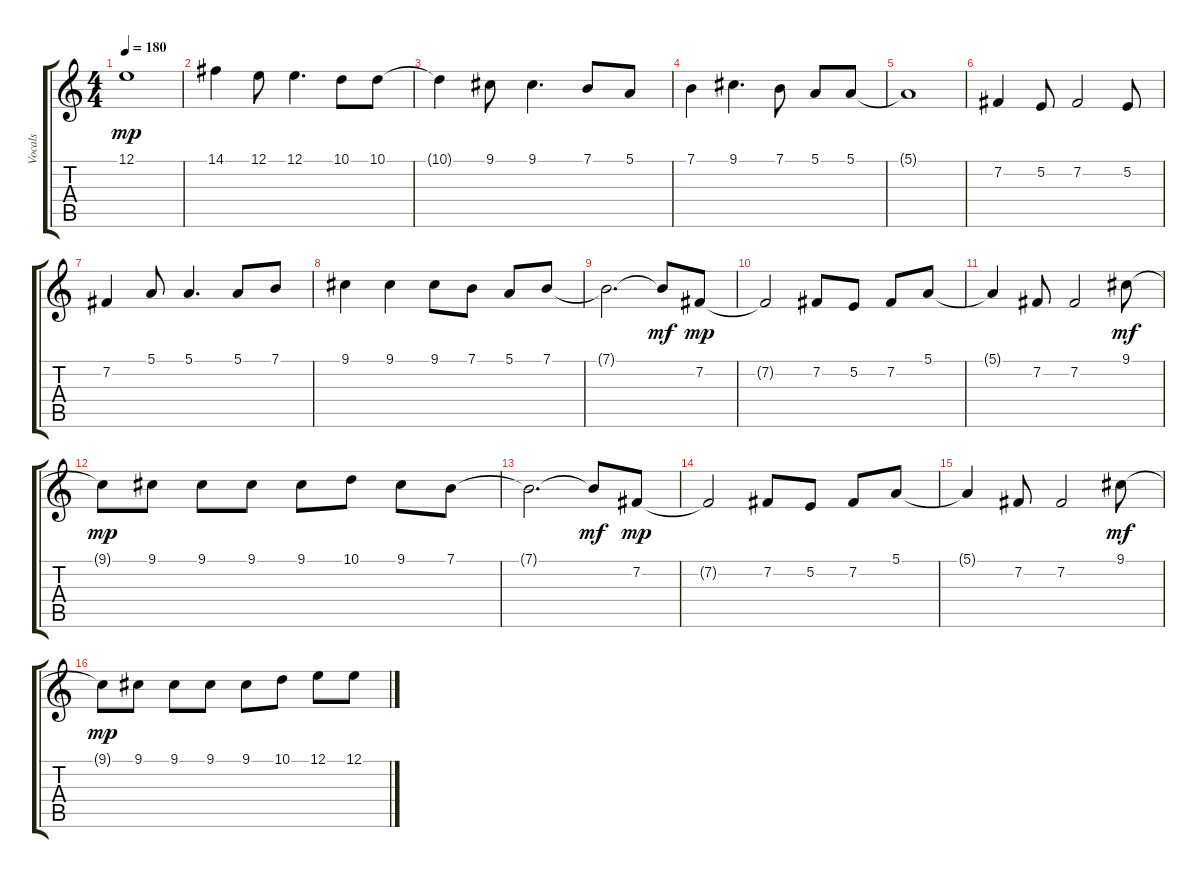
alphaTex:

\track ("Vocals" "Vocals") {instrument violin}
\staff {score tabs}
\tuning (E4 B3 G3 D3 A2 E2) {hide}
\ts (4 4)
\tempo 180
\clef g2
\ks c
12.1{t}.1{dy mp} |
14.1.4 12.1.8 12.1.4{d} 10.1.8 10.1.8 |
10.1{t}.4 9.1.8 9.1.4{d} 7.1.8 5.1.8 |
7.1.4 9.1.4{d} 7.1.8 5.1.8 5.1.8 |
5.1{t}.1 |
7.2.4 5.2.8 7.2.2 5.2.8 |
7.2.4 5.1.8 5.1.4{d} 5.1.8 7.1.8 |
9.1.4 9.1.4 9.1.8 7.1.8 5.1.8 7.1.8 |
7.1{t}.2{d} 7.1{t}.8{dy mf} 7.2.8{dy mp} |
7.2{t}.2 7.2.8 5.2.8 7.2.8 5.1.8 |
5.1{t}.4 7.2.8 7.2.2 9.1.8{dy mf} |
9.1{t}.8{dy mp} 9.1.8 9.1.8 9.1.8 9.1.8 10.1.8 9.1.8 7.1.8 |
7.1{t}.2{d} 7.1{t}.8{dy mf} 7.2.8{dy mp} |
7.2{t}.2 7.2.8 5.2.8 7.2.8 5.1.8 |
5.1{t}.4 7.2.8 7.2.2 9.1.8{dy mf} |
9.1{t}.8{dy mp} 9.1.8 9.1.8 9.1.8 9.1.8 10.1.8 12.1.8 12.1.8
